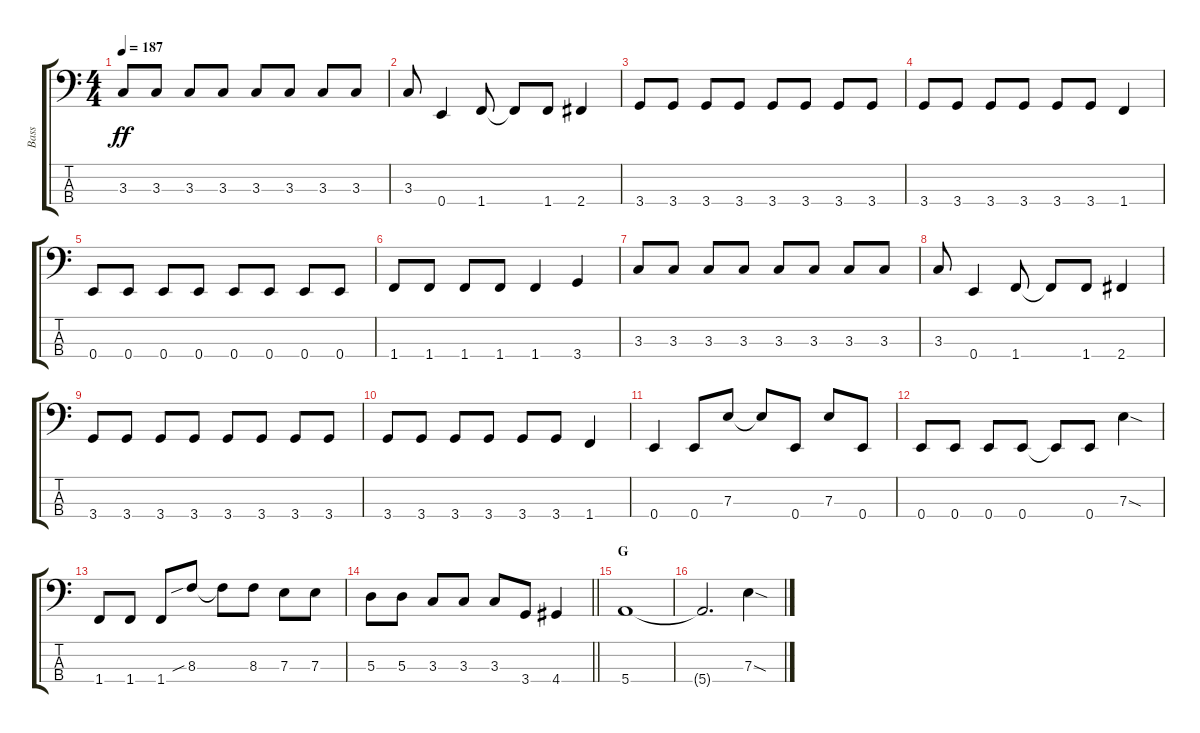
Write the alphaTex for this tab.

\track ("Bass" "Bass") {instrument electricbasspick}
\staff {score tabs}
\tuning (G2 D2 A1 E1) {hide}
\ts (4 4)
\tempo 187
\clef f4
\ks c
3.3.8{dy ff} 3.3.8 3.3.8 3.3.8 3.3.8 3.3.8 3.3.8 3.3.8 |
3.3.8 0.4.4 1.4.8 1.4{t}.8 1.4.8 2.4.4 |
3.4.8 3.4.8 3.4.8 3.4.8 3.4.8 3.4.8 3.4.8 3.4.8 |
3.4.8 3.4.8 3.4.8 3.4.8 3.4.8 3.4.8 1.4.4 |
0.4.8 0.4.8 0.4.8 0.4.8 0.4.8 0.4.8 0.4.8 0.4.8 |
1.4.8 1.4.8 1.4.8 1.4.8 1.4.4 3.4.4 |
3.3.8 3.3.8 3.3.8 3.3.8 3.3.8 3.3.8 3.3.8 3.3.8 |
3.3.8 0.4.4 1.4.8 1.4{t}.8 1.4.8 2.4.4 |
3.4.8 3.4.8 3.4.8 3.4.8 3.4.8 3.4.8 3.4.8 3.4.8 |
3.4.8 3.4.8 3.4.8 3.4.8 3.4.8 3.4.8 1.4.4 |
0.4.4 0.4.8 7.3.8 7.3{t}.8 0.4.8 7.3.8 0.4.8 |
0.4.8 0.4.8 0.4.8 0.4.8 0.4{t}.8 0.4.8 7.3{sod}.4 |
1.4.8 1.4.8 1.4.8 8.3{sib}.8 8.3{t}.8 8.3.8 7.3.8 7.3.8 |
\barLineRight lightlight
5.3.8 5.3.8 3.3.8 3.3.8 3.3.8 3.4.8 4.4.4 |
\section ("" "G")
5.4.1 |
5.4{t}.2{d} 7.3{sod}.4
